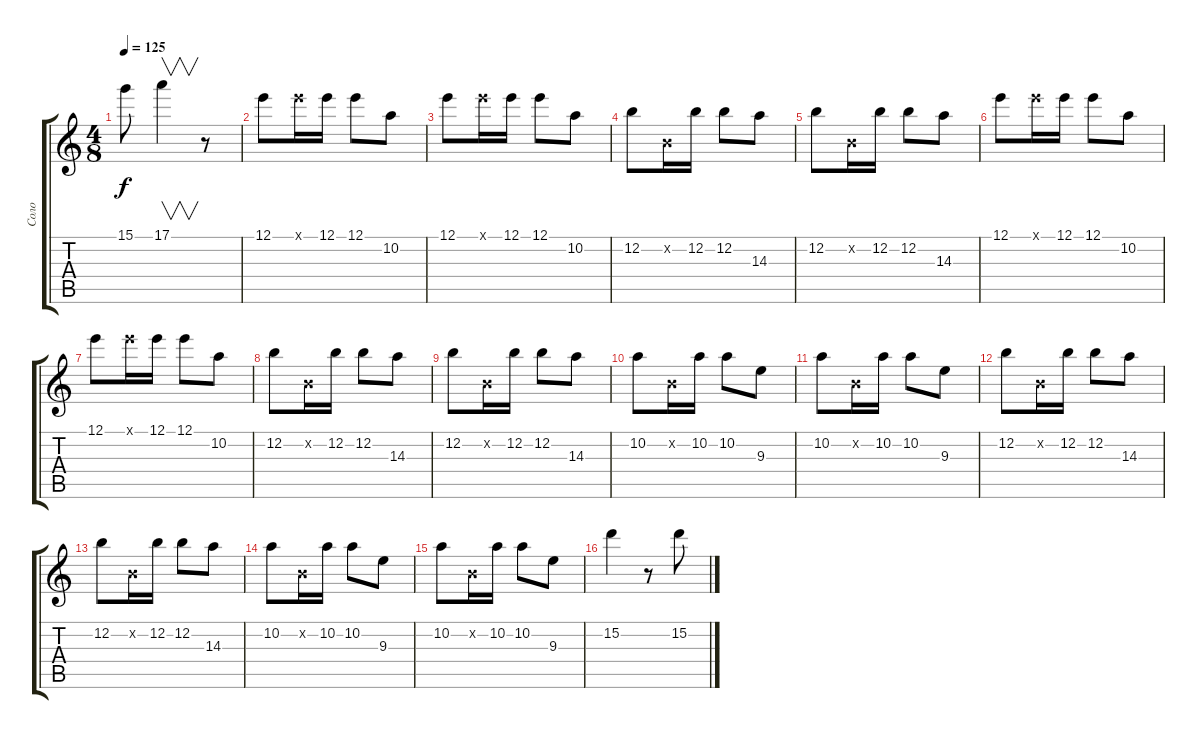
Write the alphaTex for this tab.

\track ("Соло" "Соло") {instrument acousticguitarnylon}
\staff {score tabs}
\tuning (E4 B3 G3 D3 A2 E2) {hide}
\ts (4 8)
\tempo 125
\clef g2
\ks c
15.1.8{dy f} 17.1.4{v} r.8 |
12.1.8 12.1{x}.16 12.1.16 12.1.8 10.2.8 |
12.1.8 12.1{x}.16 12.1.16 12.1.8 10.2.8 |
12.2.8 0.2{x}.16 12.2.16 12.2.8 14.3.8 |
12.2.8 0.2{x}.16 12.2.16 12.2.8 14.3.8 |
12.1.8 12.1{x}.16 12.1.16 12.1.8 10.2.8 |
12.1.8 12.1{x}.16 12.1.16 12.1.8 10.2.8 |
12.2.8 0.2{x}.16 12.2.16 12.2.8 14.3.8 |
12.2.8 0.2{x}.16 12.2.16 12.2.8 14.3.8 |
10.2.8 0.2{x}.16 10.2.16 10.2.8 9.3.8 |
10.2.8 0.2{x}.16 10.2.16 10.2.8 9.3.8 |
12.2.8 0.2{x}.16 12.2.16 12.2.8 14.3.8 |
12.2.8 0.2{x}.16 12.2.16 12.2.8 14.3.8 |
10.2.8 0.2{x}.16 10.2.16 10.2.8 9.3.8 |
10.2.8 0.2{x}.16 10.2.16 10.2.8 9.3.8 |
15.2.4 r.8 15.2.8
